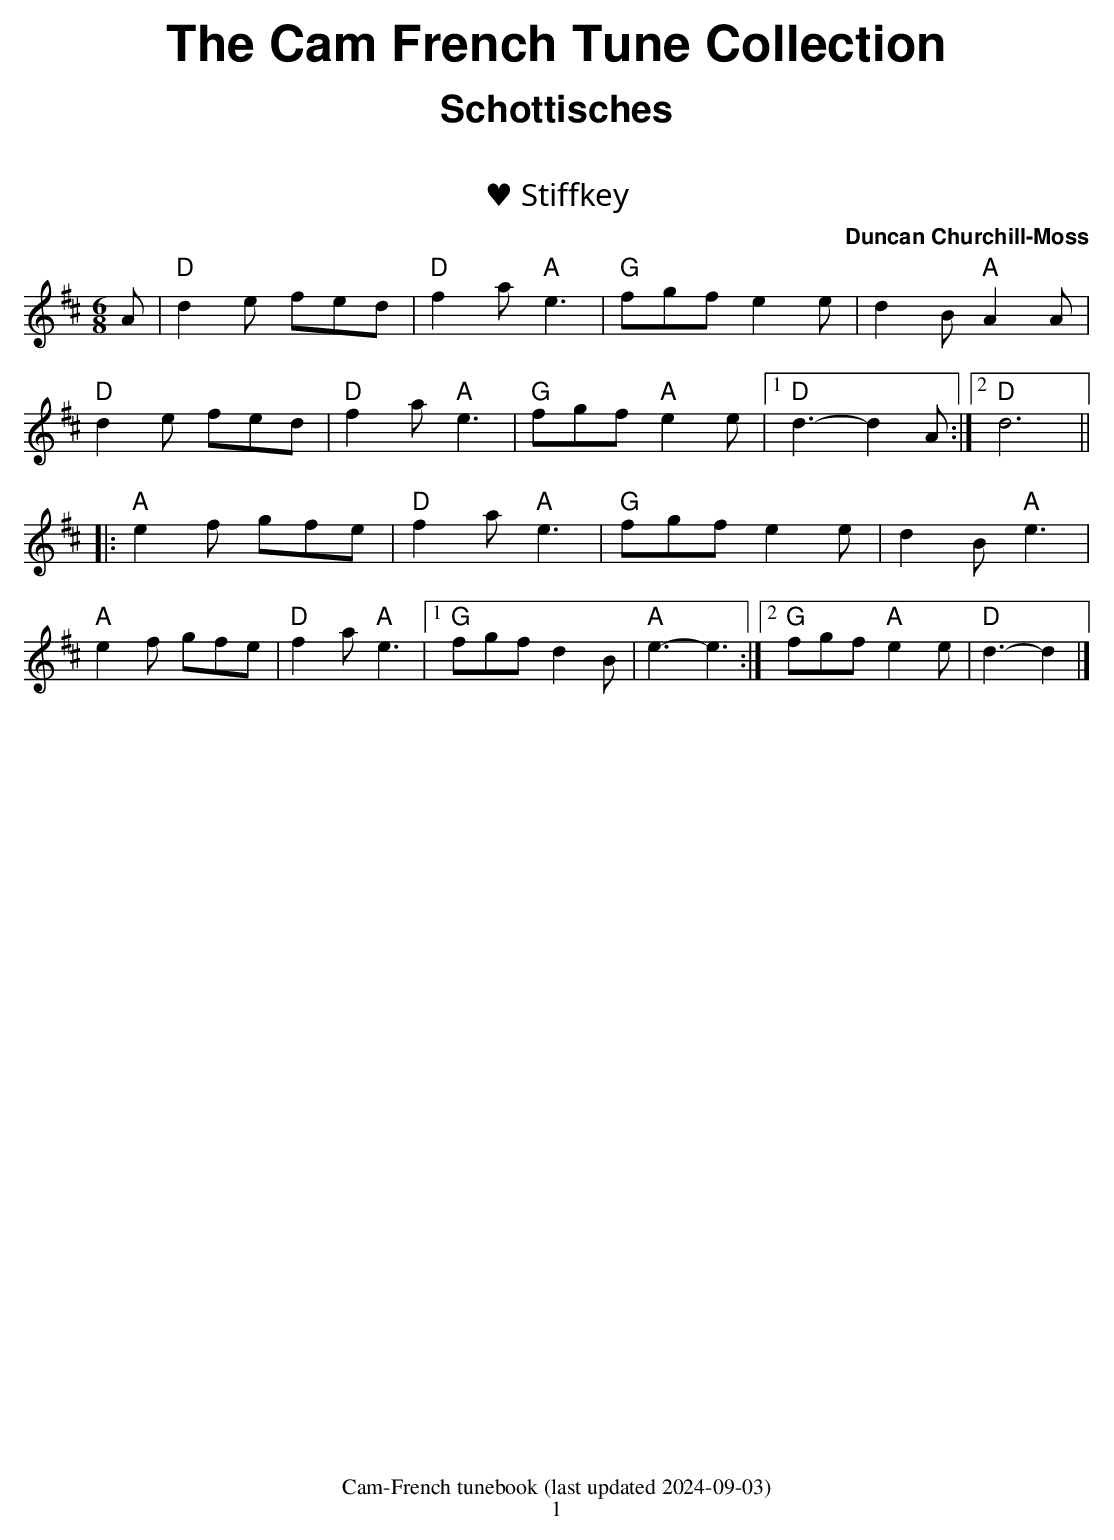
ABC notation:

X:1
T:♥ Stiffkey
C:Duncan Churchill-Moss
M:6/8
L:1/8
Q:1/4=200
K:Dmaj
A|"D"d2e fed|"D"f2a "A"e3|"G"fgf e2e|d2B "A"A2A|
"D"d2e fed|"D"f2a "A"e3|"G"fgf "A"e2e|1"D"d3-d2A:|2"D"d6||
|:"A"e2f gfe|"D"f2a "A"e3|"G"fgf e2e|d2B "A"e3|
"A"e2f gfe|"D"f2a "A"e3|1"G"fgf d2B|"A"e3-e3:|2"G"fgf "A"e2e|"D"d3-d2|]
